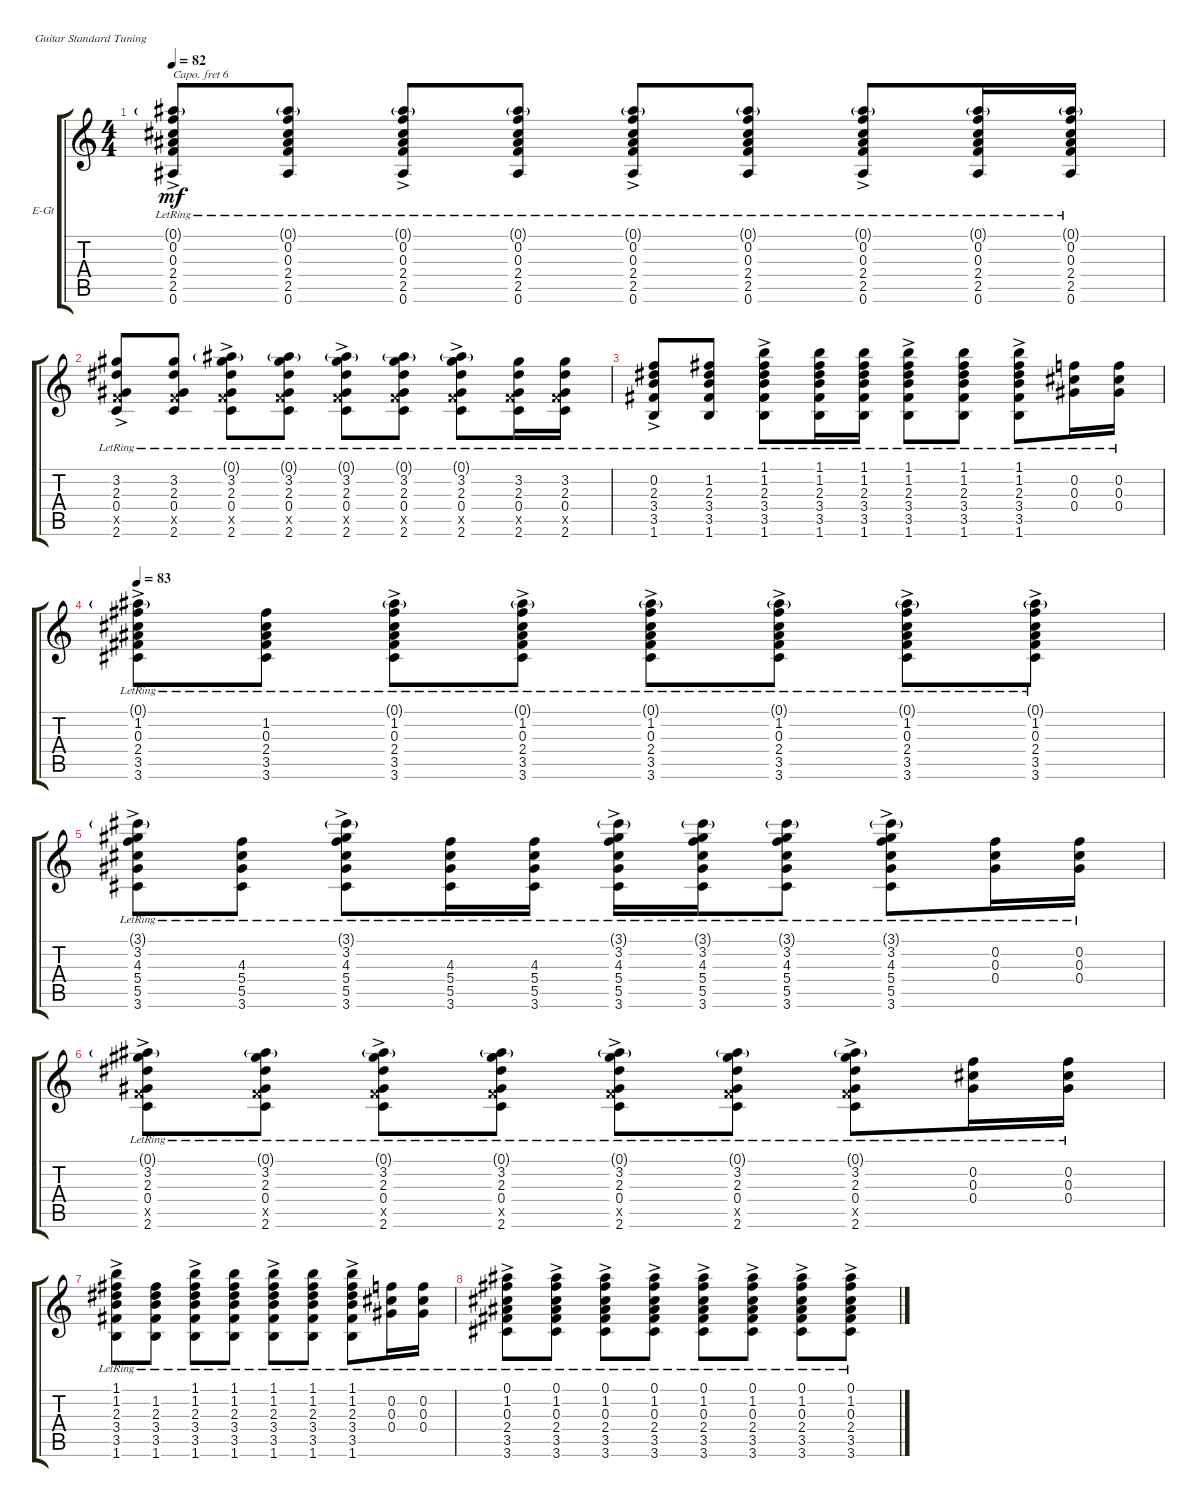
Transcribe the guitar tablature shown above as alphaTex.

\defaultSystemsLayout 4
\bracketExtendMode groupsimilarinstruments
\firstSystemTrackNameOrientation horizontal
\otherSystemsTrackNameOrientation horizontal
\track ("Gtr. 1 (clean)" "E-Gt") {instrument electricguitarclean}
\staff {score tabs}
\capo 6
\tuning (E4 B3 G3 D3 A2 E2)
\ts (4 4)
\tempo 82
\clef g2
\ks c
(2.5{lr} 2.4{lr} 0.3{lr} 0.6{ac lr} 0.2{lr} 0.1{g}).8{dy mf} (0.6{lr} 2.5{lr} 2.4{lr} 0.3 0.2 0.1{g}).8 (2.5{lr} 2.4{lr} 0.3{lr} 0.6{ac lr} 0.2{lr} 0.1{g}).8 (0.6{lr} 2.5{lr} 2.4{lr} 0.3 0.2 0.1{g}).8 (2.5{lr} 2.4{lr} 0.3{lr} 0.6{ac lr} 0.2{lr} 0.1{g}).8 (0.6{lr} 2.5{lr} 2.4{lr} 0.3 0.2 0.1{g}).8 (2.5{lr} 2.4{lr} 0.3{lr} 0.6{ac lr} 0.2{lr} 0.1{g}).8 (2.4{lr} 0.3{lr} 0.2 0.1{g} 2.5 0.6).16 (2.4{lr} 0.3{lr} 0.2 0.1{g} 2.5 0.6).16 |
(2.6{ac lr} 2.5{x} 0.4{lr} 2.3{lr} 3.2{lr}).8 (2.6{lr} 2.5{x} 0.4{lr} 2.3{lr} 3.2{lr}).8 (2.6{ac lr} 2.5{x} 0.4{lr} 2.3{lr} 3.2{lr} 0.1{g}).8 (2.6{lr} 2.5{x} 0.4{lr} 2.3{lr} 3.2{lr} 0.1{g}).8 (2.6{ac lr} 2.5{x} 0.4{lr} 2.3{lr} 3.2{lr} 0.1{g}).8 (2.6{lr} 2.5{x} 0.4{lr} 2.3{lr} 3.2{lr} 0.1{g}).8 (2.6{ac lr} 2.5{x} 0.4{lr} 2.3{lr} 3.2{lr} 0.1{g}).8 (2.6{lr} 2.5{x} 0.4{lr} 2.3{lr} 3.2).16 (2.6{lr} 2.5{x} 0.4{lr} 2.3{lr} 3.2).16 |
(1.6{ac lr} 3.5{lr} 3.4{lr} 2.3{lr} 0.2).8 (1.6{lr} 3.5{lr} 3.4{lr} 2.3{lr} 1.2).8 (1.6{ac lr} 3.5{lr} 3.4{lr} 2.3{lr} 1.2 1.1).8 (1.6{lr} 3.5{lr} 3.4{lr} 2.3{lr} 1.2 1.1).16 (1.6{lr} 3.5{lr} 3.4{lr} 2.3{lr} 1.1 1.2).16 (1.6{ac lr} 3.5{lr} 3.4{lr} 2.3{lr} 1.2 1.1).8 (1.6{lr} 3.5{lr} 3.4{lr} 2.3{lr} 1.2 1.1).8 (1.6{ac lr} 3.5{lr} 3.4{lr} 2.3{lr} 1.2 1.1).8 (0.4{lr} 0.3{lr} 0.2).16 (0.4{lr} 0.3{lr} 0.2).16 |
\tempo 83
(3.6{ac lr} 3.5{lr} 2.4{lr} 0.3{lr} 1.2{lr} 0.1{g}).8 (3.6{lr} 3.5{lr} 2.4{lr} 0.3{lr} 1.2{lr}).8 (3.6{ac lr} 3.5{lr} 2.4{lr} 0.3{lr} 1.2{lr} 0.1{g}).8 (3.6{ac lr} 3.5{lr} 2.4{lr} 0.3{lr} 1.2{lr} 0.1{g}).8 (3.6{ac lr} 3.5{lr} 2.4{lr} 0.3{lr} 1.2{lr} 0.1{g}).8 (3.6{ac lr} 3.5{lr} 2.4{lr} 0.3{lr} 1.2{lr} 0.1{g}).8 (3.6{ac lr} 3.5{lr} 2.4{lr} 0.3{lr} 1.2{lr} 0.1{g}).8 (3.6{ac lr} 3.5{lr} 2.4{lr} 0.3{lr} 1.2{lr} 0.1{g}).8 |
(3.6{ac lr} 5.5{lr} 5.4{lr} 4.3{lr} 3.1{g} 3.2).8 (3.6{lr} 5.5{lr} 5.4{lr} 4.3{lr}).8 (3.6{ac lr} 5.5{lr} 5.4{lr} 4.3{lr} 3.1{g} 3.2).8 (3.6{lr} 5.5{lr} 5.4{lr} 4.3{lr}).16 (3.6{lr} 5.5{lr} 5.4{lr} 4.3{lr}).16 (3.6{ac lr} 5.5{lr} 5.4{lr} 4.3{lr} 3.2 3.1{g}).16 (3.6{lr} 5.5{lr} 5.4{lr} 4.3{lr} 3.1{g} 3.2).16 (3.6{lr} 5.5{lr} 5.4{lr} 4.3{lr} 3.2 3.1{g}).8 (3.6{ac lr} 5.5{lr} 5.4{lr} 4.3{lr} 3.2 3.1{g}).8 (0.4{lr} 0.3{lr} 0.2).16 (0.4{lr} 0.3{lr} 0.2).16 |
(2.6{ac lr} 2.5{x} 0.4{lr} 2.3{lr} 3.2{lr} 0.1{g}).8 (2.6{lr} 2.5{x} 0.4{lr} 2.3{lr} 3.2{lr} 0.1{g}).8 (2.6{ac lr} 2.5{x} 0.4{lr} 2.3{lr} 3.2{lr} 0.1{g}).8 (2.6{lr} 2.5{x} 0.4{lr} 2.3{lr} 3.2{lr} 0.1{g}).8 (2.6{ac lr} 2.5{x} 0.4{lr} 2.3{lr} 3.2{lr} 0.1{g}).8 (2.6{lr} 2.5{x} 0.4{lr} 2.3{lr} 3.2{lr} 0.1{g}).8 (2.6{ac lr} 2.5{x} 0.4{lr} 2.3{lr} 3.2{lr} 0.1{g}).8 (0.4{lr} 0.3{lr} 0.2).16 (0.4{lr} 0.3{lr} 0.2).16 |
(1.6{ac lr} 3.5{lr} 3.4{lr} 2.3{lr} 1.1 1.2).8 (1.6{lr} 3.5{lr} 3.4{lr} 2.3{lr} 1.2).8 (1.6{ac lr} 3.5{lr} 3.4{lr} 2.3{lr} 1.2 1.1).8 (1.6{lr} 3.5{lr} 3.4{lr} 2.3{lr} 1.1 1.2).8 (1.6{ac lr} 3.5{lr} 3.4{lr} 2.3{lr} 1.1 1.2).8 (1.6{lr} 3.5{lr} 3.4{lr} 2.3{lr} 1.1 1.2).8 (1.6{ac lr} 3.5{lr} 3.4{lr} 2.3{lr} 1.1 1.2).8 (0.4{lr} 0.3{lr} 0.2).16 (0.4{lr} 0.3{lr} 0.2).16 |
(3.6{ac lr} 3.5{lr} 2.4{lr} 0.3{lr} 1.2{lr} 0.1).8 (3.6{ac lr} 3.5{lr} 2.4{lr} 0.3{lr} 1.2{lr} 0.1).8 (3.6{ac lr} 3.5{lr} 2.4{lr} 0.3{lr} 1.2{lr} 0.1).8 (3.6{ac lr} 3.5{lr} 2.4{lr} 0.3{lr} 1.2{lr} 0.1).8 (3.6{ac lr} 3.5{lr} 2.4{lr} 0.3{lr} 1.2{lr} 0.1).8 (3.6{ac lr} 3.5{lr} 2.4{lr} 0.3{lr} 1.2{lr} 0.1).8 (3.6{ac lr} 3.5{lr} 2.4{lr} 0.3{lr} 1.2{lr} 0.1).8 (3.6{ac lr} 3.5{lr} 2.4{lr} 0.3{lr} 1.2{lr} 0.1).8
